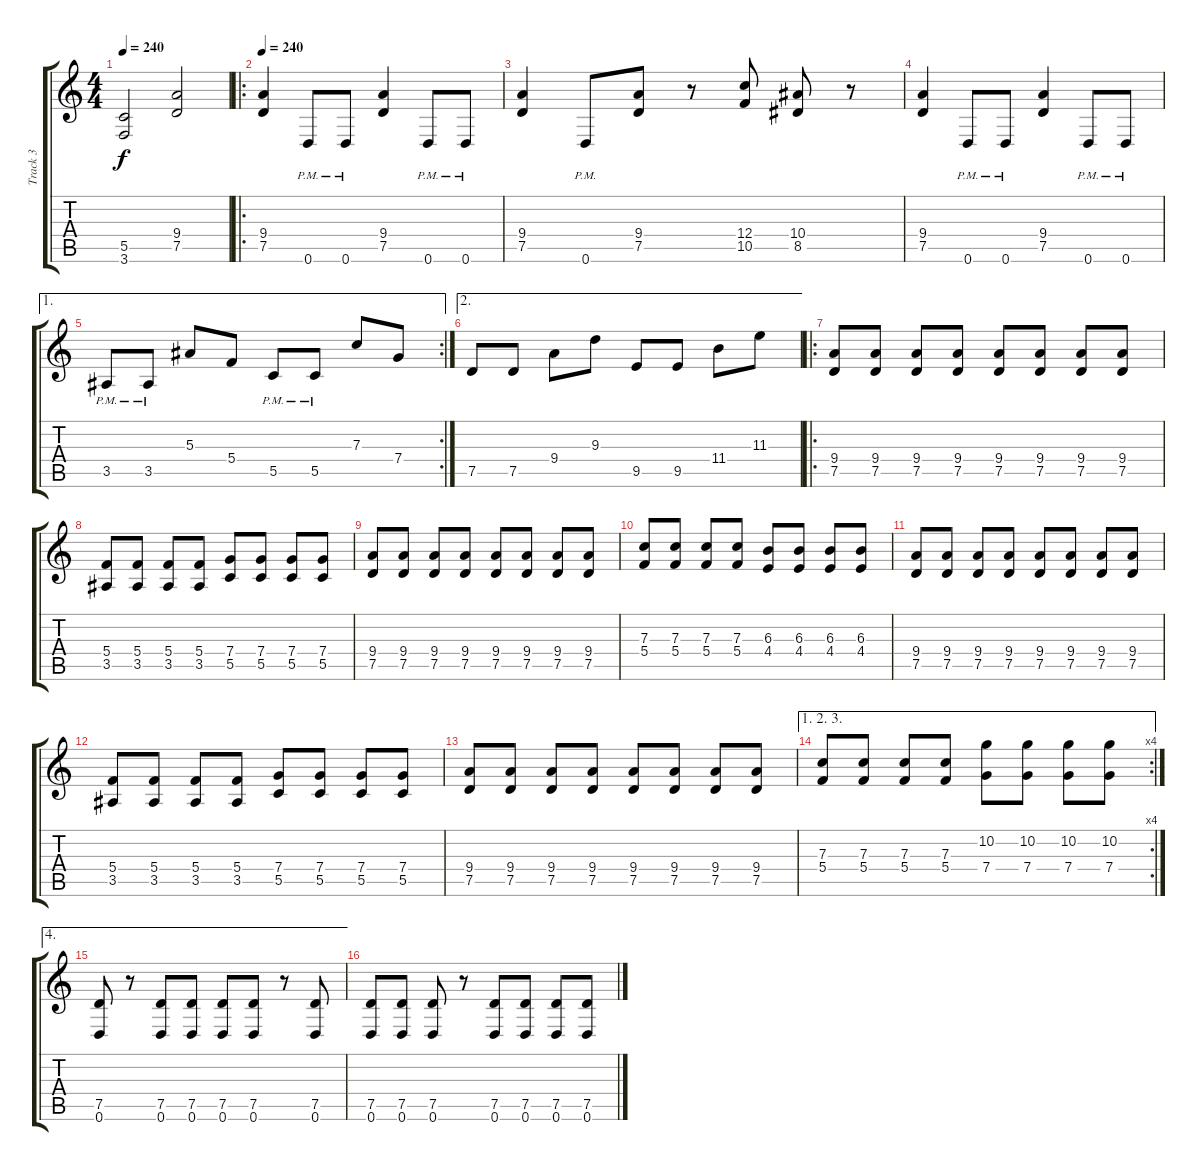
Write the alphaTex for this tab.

\track ("Track 3" "Track 3") {instrument distortionguitar}
\staff {score tabs}
\tuning (D4 A3 F3 C3 G2 D2) {hide}
\ts (4 4)
\tempo 240
\clef g2
\ks c
(5.5 3.6).2{dy f} (9.4 7.5).2 |
\ro
\tempo 240
(9.4 7.5).4 0.6{pm}.8 0.6{pm}.8 (9.4 7.5).4 0.6{pm}.8 0.6{pm}.8 |
(9.4 7.5).4 0.6{pm}.8 (9.4 7.5).8 r.8 (12.4 10.5).8 (10.4 8.5).8 r.8 |
(9.4 7.5).4 0.6{pm}.8 0.6{pm}.8 (9.4 7.5).4 0.6{pm}.8 0.6{pm}.8 |
\ae 1
\rc 2
3.5{pm}.8 3.5{pm}.8 5.3.8 5.4.8 5.5{pm}.8 5.5{pm}.8 7.3.8 7.4.8 |
\ae 2
7.5.8 7.5.8 9.4.8 9.3.8 9.5.8 9.5.8 11.4.8 11.3.8 |
\ro
(9.4 7.5).8 (9.4 7.5).8 (9.4 7.5).8 (9.4 7.5).8 (9.4 7.5).8 (9.4 7.5).8 (9.4 7.5).8 (9.4 7.5).8 |
(5.4 3.5).8 (5.4 3.5).8 (5.4 3.5).8 (5.4 3.5).8 (7.4 5.5).8 (7.4 5.5).8 (7.4 5.5).8 (7.4 5.5).8 |
(9.4 7.5).8 (9.4 7.5).8 (9.4 7.5).8 (9.4 7.5).8 (9.4 7.5).8 (9.4 7.5).8 (9.4 7.5).8 (9.4 7.5).8 |
(7.3 5.4).8 (7.3 5.4).8 (7.3 5.4).8 (7.3 5.4).8 (6.3 4.4).8 (6.3 4.4).8 (6.3 4.4).8 (6.3 4.4).8 |
(9.4 7.5).8 (9.4 7.5).8 (9.4 7.5).8 (9.4 7.5).8 (9.4 7.5).8 (9.4 7.5).8 (9.4 7.5).8 (9.4 7.5).8 |
(5.4 3.5).8 (5.4 3.5).8 (5.4 3.5).8 (5.4 3.5).8 (7.4 5.5).8 (7.4 5.5).8 (7.4 5.5).8 (7.4 5.5).8 |
(9.4 7.5).8 (9.4 7.5).8 (9.4 7.5).8 (9.4 7.5).8 (9.4 7.5).8 (9.4 7.5).8 (9.4 7.5).8 (9.4 7.5).8 |
\ae (1 2 3)
\rc 4
(7.3 5.4).8 (7.3 5.4).8 (7.3 5.4).8 (7.3 5.4).8 (10.2 7.4).8 (10.2 7.4).8 (10.2 7.4).8 (10.2 7.4).8 |
\ae 4
(7.5 0.6).8 r.8 (7.5 0.6).8 (7.5 0.6).8 (7.5 0.6).8 (7.5 0.6).8 r.8 (7.5 0.6).8 |
(7.5 0.6).8 (7.5 0.6).8 (7.5 0.6).8 r.8 (7.5 0.6).8 (7.5 0.6).8 (7.5 0.6).8 (7.5 0.6).8
